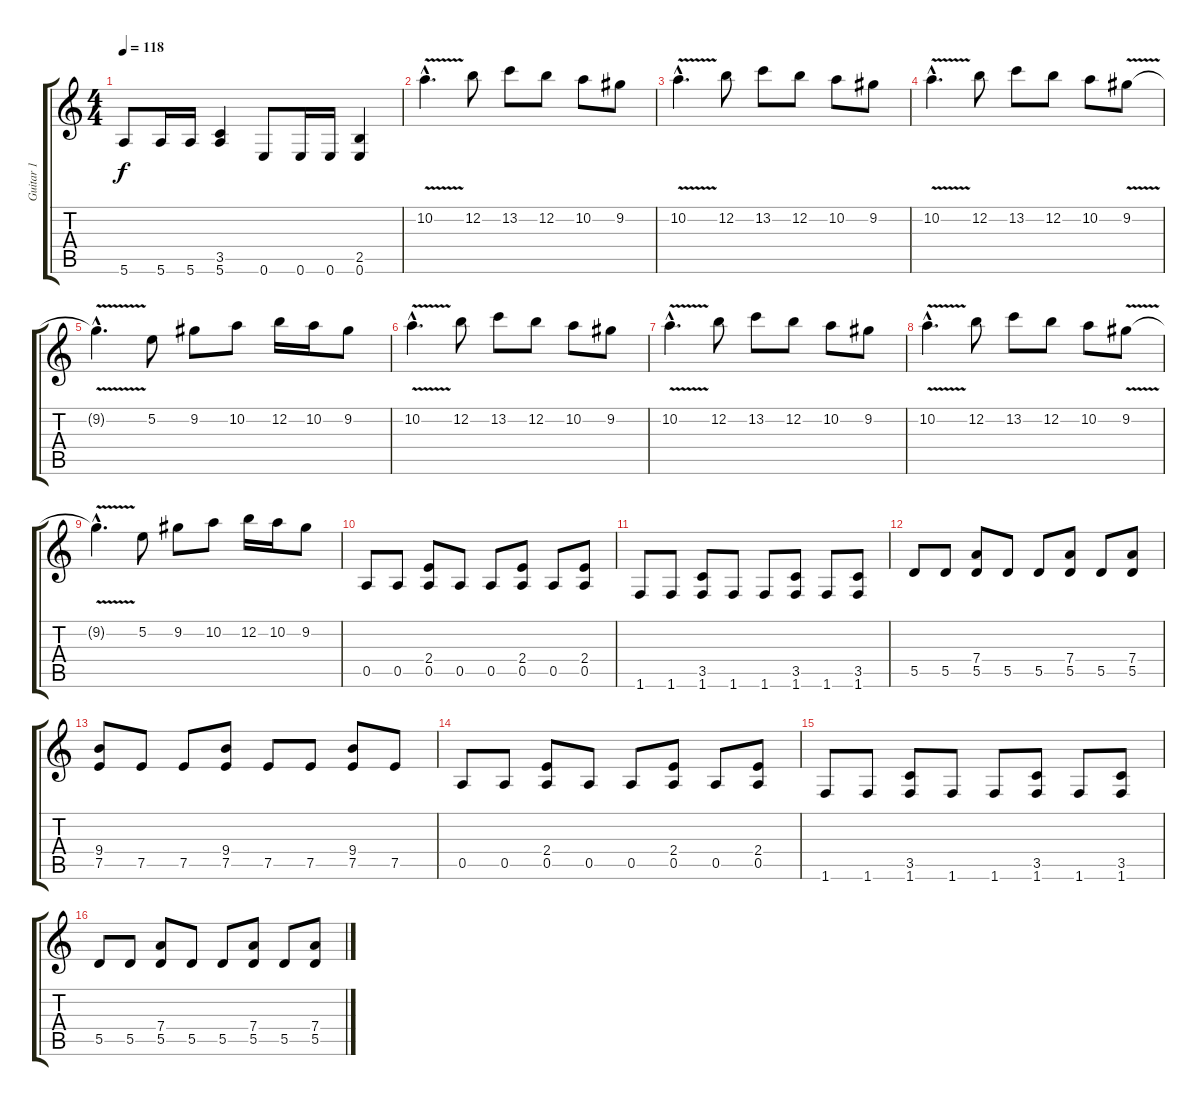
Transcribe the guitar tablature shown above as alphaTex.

\track ("Guitar 1" "Guitar 1") {instrument distortionguitar}
\staff {score tabs}
\tuning (E4 B3 G3 D3 A2 E2) {hide}
\ts (4 4)
\tempo 118
\clef g2
\ks c
5.6.8{dy f} 5.6.16 5.6.16 (3.5 5.6).4 0.6.8 0.6.16 0.6.16 (2.5 0.6).4 |
10.2{v hac}.4{d} 12.2.8 13.2.8 12.2.8 10.2.8 9.2.8 |
10.2{v hac}.4{d} 12.2.8 13.2.8 12.2.8 10.2.8 9.2.8 |
10.2{v hac}.4{d} 12.2.8 13.2.8 12.2.8 10.2.8 9.2{v}.8 |
9.2{v hac t}.4{d} 5.2.8 9.2.8 10.2.8 12.2.16 10.2.16 9.2.8 |
10.2{v hac}.4{d} 12.2.8 13.2.8 12.2.8 10.2.8 9.2.8 |
10.2{v hac}.4{d} 12.2.8 13.2.8 12.2.8 10.2.8 9.2.8 |
10.2{v hac}.4{d} 12.2.8 13.2.8 12.2.8 10.2.8 9.2{v}.8 |
9.2{v hac t}.4{d} 5.2.8 9.2.8 10.2.8 12.2.16 10.2.16 9.2.8 |
0.5.8 0.5.8 (2.4 0.5).8 0.5.8 0.5.8 (2.4 0.5).8 0.5.8 (2.4 0.5).8 |
1.6.8 1.6.8 (3.5 1.6).8 1.6.8 1.6.8 (3.5 1.6).8 1.6.8 (3.5 1.6).8 |
5.5.8 5.5.8 (7.4 5.5).8 5.5.8 5.5.8 (7.4 5.5).8 5.5.8 (7.4 5.5).8 |
(9.4 7.5).8 7.5.8 7.5.8 (9.4 7.5).8 7.5.8 7.5.8 (9.4 7.5).8 7.5.8 |
0.5.8 0.5.8 (2.4 0.5).8 0.5.8 0.5.8 (2.4 0.5).8 0.5.8 (2.4 0.5).8 |
1.6.8 1.6.8 (3.5 1.6).8 1.6.8 1.6.8 (3.5 1.6).8 1.6.8 (3.5 1.6).8 |
5.5.8 5.5.8 (7.4 5.5).8 5.5.8 5.5.8 (7.4 5.5).8 5.5.8 (7.4 5.5).8
